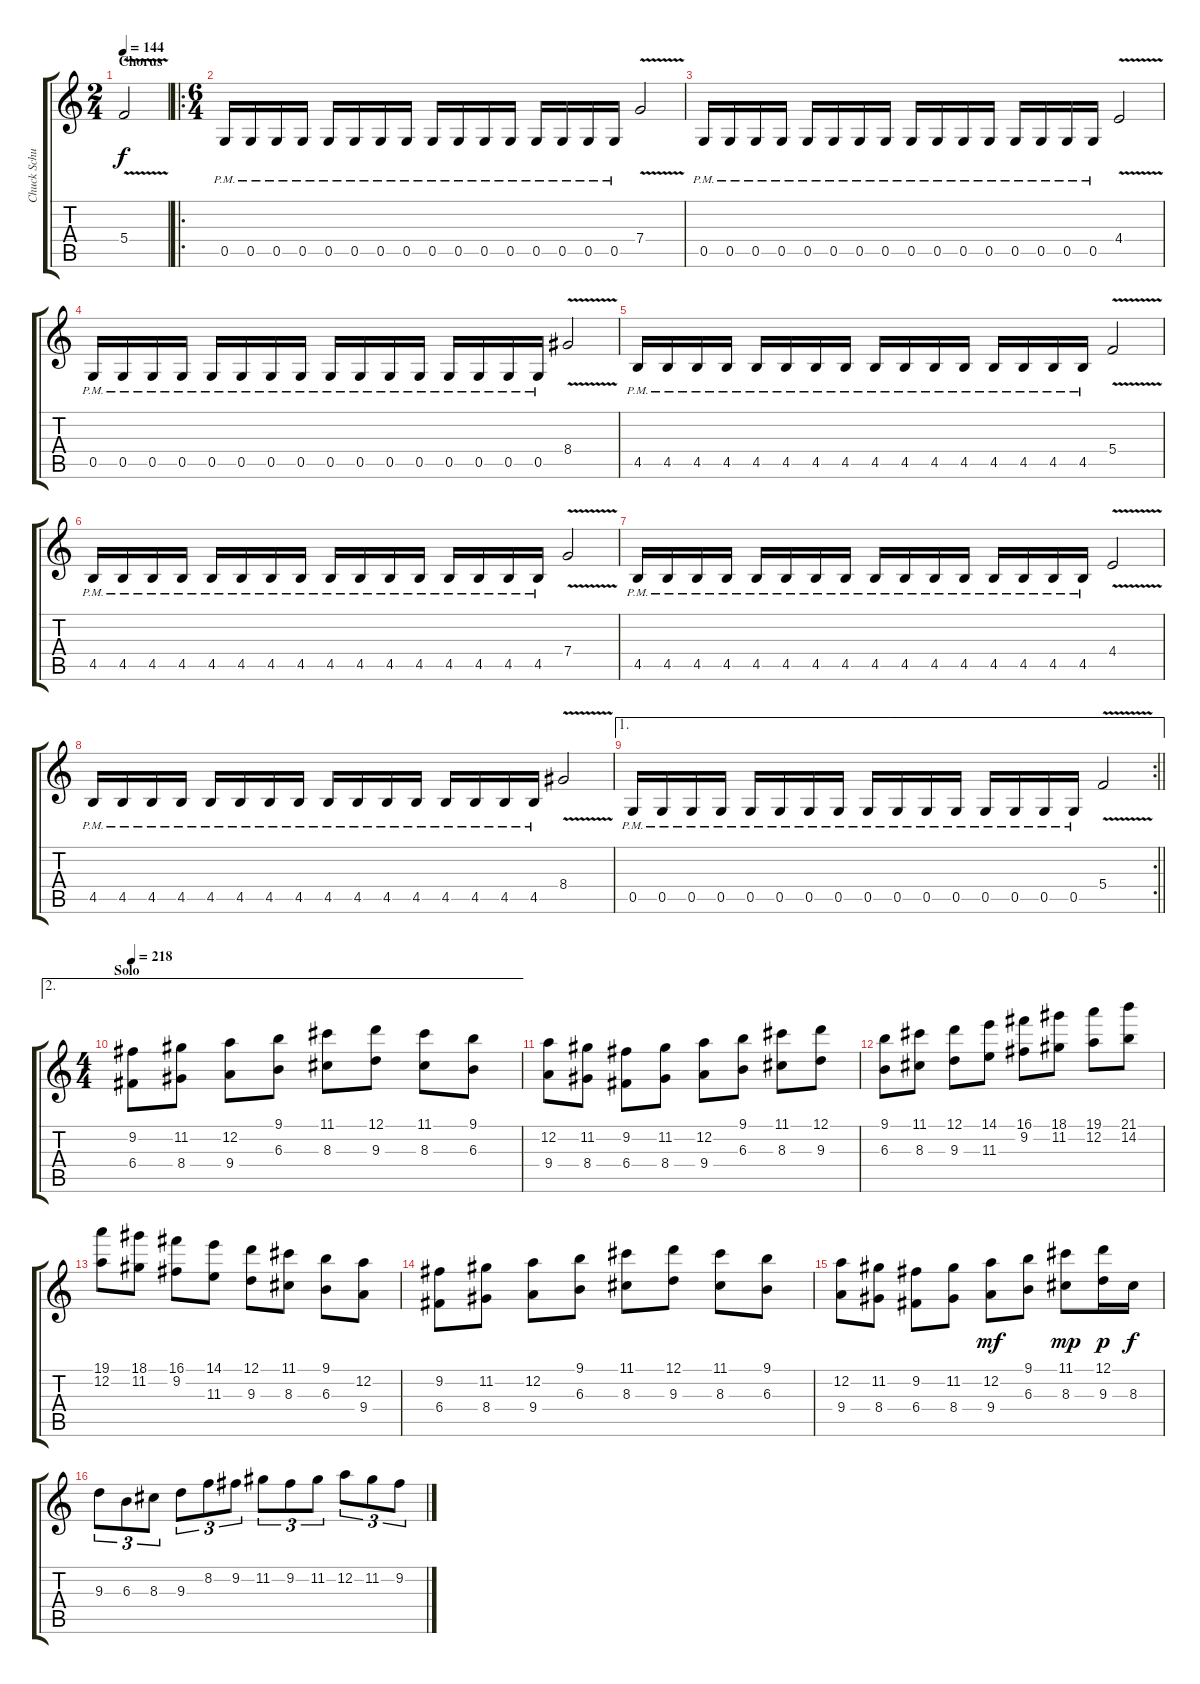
\track ("Chuck Schuldiner" "Chuck Schu") {instrument distortionguitar}
\staff {score tabs}
\tuning (D4 A3 F3 C3 G2 D2) {hide}
\ts (2 4)
\section ("" "Chorus")
\tempo 144
\clef g2
\ks c
5.4{v}.2{dy f} |
\ro
\ts (6 4)
0.5{pm}.16 0.5{pm}.16 0.5{pm}.16 0.5{pm}.16 0.5{pm}.16 0.5{pm}.16 0.5{pm}.16 0.5{pm}.16 0.5{pm}.16 0.5{pm}.16 0.5{pm}.16 0.5{pm}.16 0.5{pm}.16 0.5{pm}.16 0.5{pm}.16 0.5{pm}.16 7.4{v}.2 |
0.5{pm}.16 0.5{pm}.16 0.5{pm}.16 0.5{pm}.16 0.5{pm}.16 0.5{pm}.16 0.5{pm}.16 0.5{pm}.16 0.5{pm}.16 0.5{pm}.16 0.5{pm}.16 0.5{pm}.16 0.5{pm}.16 0.5{pm}.16 0.5{pm}.16 0.5{pm}.16 4.4{v}.2 |
0.5{pm}.16 0.5{pm}.16 0.5{pm}.16 0.5{pm}.16 0.5{pm}.16 0.5{pm}.16 0.5{pm}.16 0.5{pm}.16 0.5{pm}.16 0.5{pm}.16 0.5{pm}.16 0.5{pm}.16 0.5{pm}.16 0.5{pm}.16 0.5{pm}.16 0.5{pm}.16 8.4{v}.2 |
4.5{pm}.16 4.5{pm}.16 4.5{pm}.16 4.5{pm}.16 4.5{pm}.16 4.5{pm}.16 4.5{pm}.16 4.5{pm}.16 4.5{pm}.16 4.5{pm}.16 4.5{pm}.16 4.5{pm}.16 4.5{pm}.16 4.5{pm}.16 4.5{pm}.16 4.5{pm}.16 5.4{v}.2 |
4.5{pm}.16 4.5{pm}.16 4.5{pm}.16 4.5{pm}.16 4.5{pm}.16 4.5{pm}.16 4.5{pm}.16 4.5{pm}.16 4.5{pm}.16 4.5{pm}.16 4.5{pm}.16 4.5{pm}.16 4.5{pm}.16 4.5{pm}.16 4.5{pm}.16 4.5{pm}.16 7.4{v}.2 |
4.5{pm}.16 4.5{pm}.16 4.5{pm}.16 4.5{pm}.16 4.5{pm}.16 4.5{pm}.16 4.5{pm}.16 4.5{pm}.16 4.5{pm}.16 4.5{pm}.16 4.5{pm}.16 4.5{pm}.16 4.5{pm}.16 4.5{pm}.16 4.5{pm}.16 4.5{pm}.16 4.4{v}.2 |
4.5{pm}.16 4.5{pm}.16 4.5{pm}.16 4.5{pm}.16 4.5{pm}.16 4.5{pm}.16 4.5{pm}.16 4.5{pm}.16 4.5{pm}.16 4.5{pm}.16 4.5{pm}.16 4.5{pm}.16 4.5{pm}.16 4.5{pm}.16 4.5{pm}.16 4.5{pm}.16 8.4{v}.2 |
\ae 1
\rc 2
\barLineRight lightlight
0.5{pm}.16 0.5{pm}.16 0.5{pm}.16 0.5{pm}.16 0.5{pm}.16 0.5{pm}.16 0.5{pm}.16 0.5{pm}.16 0.5{pm}.16 0.5{pm}.16 0.5{pm}.16 0.5{pm}.16 0.5{pm}.16 0.5{pm}.16 0.5{pm}.16 0.5{pm}.16 5.4{v}.2 |
\ae 2
\ts (4 4)
\section ("" "Solo")
\tempo 218
(9.2 6.4).8{volume 15} (11.2 8.4).8 (12.2 9.4).8 (9.1 6.3).8 (11.1 8.3).8 (12.1 9.3).8 (11.1 8.3).8 (9.1 6.3).8 |
(12.2 9.4).8 (11.2 8.4).8 (9.2 6.4).8 (11.2 8.4).8 (12.2 9.4).8 (9.1 6.3).8 (11.1 8.3).8 (12.1 9.3).8 |
(9.1 6.3).8 (11.1 8.3).8 (12.1 9.3).8 (14.1 11.3).8 (16.1 9.2).8 (18.1 11.2).8 (19.1 12.2).8 (21.1 14.2).8 |
(19.1 12.2).8 (18.1 11.2).8 (16.1 9.2).8 (14.1 11.3).8 (12.1 9.3).8 (11.1 8.3).8 (9.1 6.3).8 (12.2 9.4).8 |
(9.2 6.4).8 (11.2 8.4).8 (12.2 9.4).8 (9.1 6.3).8 (11.1 8.3).8 (12.1 9.3).8 (11.1 8.3).8 (9.1 6.3).8 |
(12.2 9.4).8 (11.2 8.4).8 (9.2 6.4).8 (11.2 8.4).8 (12.2 9.4).8{dy mf} (9.1 6.3).8 (11.1 8.3).8{dy mp} (12.1 9.3).16{dy p} 8.3.16{dy f} |
9.3.8{tu (3 2)} 6.3.8{tu (3 2)} 8.3.8{tu (3 2)} 9.3.8{tu (3 2)} 8.2.8{tu (3 2)} 9.2.8{tu (3 2)} 11.2.8{tu (3 2)} 9.2.8{tu (3 2)} 11.2.8{tu (3 2)} 12.2.8{tu (3 2)} 11.2.8{tu (3 2)} 9.2.8{tu (3 2)}
